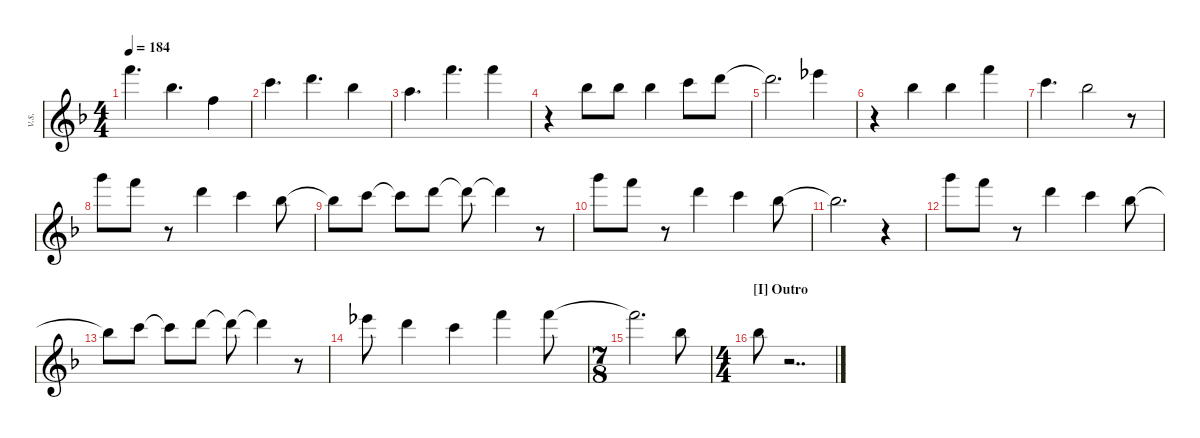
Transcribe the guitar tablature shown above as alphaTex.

\defaultSystemsLayout 4
\hideDynamics
\bracketExtendMode nobrackets
\otherSystemsTrackNameOrientation horizontal
\track ("Vocal Soon" "v.s.") {instrument distortionguitar}
\staff {score}
\tuning (D4 A3 F3 C3 G2 C2)
\ts (4 4)
\tempo 184
\clef g2
\ks dminor
15.1{acc forcenatural}.4{d dy mf beam Down} 8.1{acc b}.4{d beam Down} 3.1{acc forcenatural}.4{beam Down} |
10.1{acc forcenatural}.4{d beam Down} 12.1{acc forcenatural}.4{d beam Down} 8.1{acc b}.4{beam Down} |
7.1{acc forcenatural}.4{d beam Down} 15.1{acc forcenatural}.4{d beam Down} 15.1{acc forcenatural}.4{beam Down} |
r.4{beam Down} 8.1{acc b}.8{beam Down} 8.1{acc b}.8{beam Down} 8.1{acc b}.4{beam Down} 10.1{acc forcenatural}.8{beam Down} 12.1{acc forcenatural}.8{beam Down} |
12.1{t acc forcenatural}.2{d beam Down} 13.1{acc b}.4{beam Down} |
r.4{beam Down} 8.1{acc b}.4{beam Down} 8.1{acc b}.4{beam Down} 15.1{acc forcenatural}.4{beam Down} |
10.1{acc forcenatural}.4{d beam Down} 8.1{acc b}.2{beam Down} r.8{beam Down} |
17.1{acc forcenatural}.8{beam Down} 15.1{acc forcenatural}.8{beam Down} r.8{beam Down} 12.1{acc forcenatural}.4{beam Down} 10.1{acc forcenatural}.4{beam Down} 8.1{acc b}.8{beam Down} |
8.1{t acc b}.8{beam Down} 10.1{acc forcenatural}.8{beam Down} 10.1{t acc forcenatural}.8{beam Down} 12.1{acc forcenatural}.8{beam Down} 12.1{t acc forcenatural}.8{beam Down} 12.1{t acc forcenatural}.4{beam Down} r.8{beam Down} |
17.1{acc forcenatural}.8{beam Down} 15.1{acc forcenatural}.8{beam Down} r.8{beam Down} 12.1{acc forcenatural}.4{beam Down} 10.1{acc forcenatural}.4{beam Down} 8.1{acc b}.8{beam Down} |
8.1{t acc b}.2{d beam Down} r.4{beam Down} |
17.1{acc forcenatural}.8{beam Down} 15.1{acc forcenatural}.8{beam Down} r.8{beam Down} 12.1{acc forcenatural}.4{beam Down} 10.1{acc forcenatural}.4{beam Down} 8.1{acc b}.8{beam Down} |
8.1{t acc b}.8{beam Down} 10.1{acc forcenatural}.8{beam Down} 10.1{t acc forcenatural}.8{beam Down} 12.1{acc forcenatural}.8{beam Down} 12.1{t acc forcenatural}.8{beam Down} 12.1{t acc forcenatural}.4{beam Down} r.8{beam Down} |
13.1{acc b}.8{beam Down} 12.1{acc forcenatural}.4{beam Down} 10.1{acc forcenatural}.4{beam Down} 15.1{acc forcenatural}.4{beam Down} 15.1{acc forcenatural}.8{beam Down} |
\ts (7 8)
\beaming (8 3 2 2)
15.1{t acc forcenatural}.2{d beam Down} 8.1{acc b}.8{beam Down} |
\ts (4 4)
\beaming (8 2 2 2 2)
\section ("I" "Outro")
8.1{acc b}.8{beam Down} r.2{dd beam Down}
